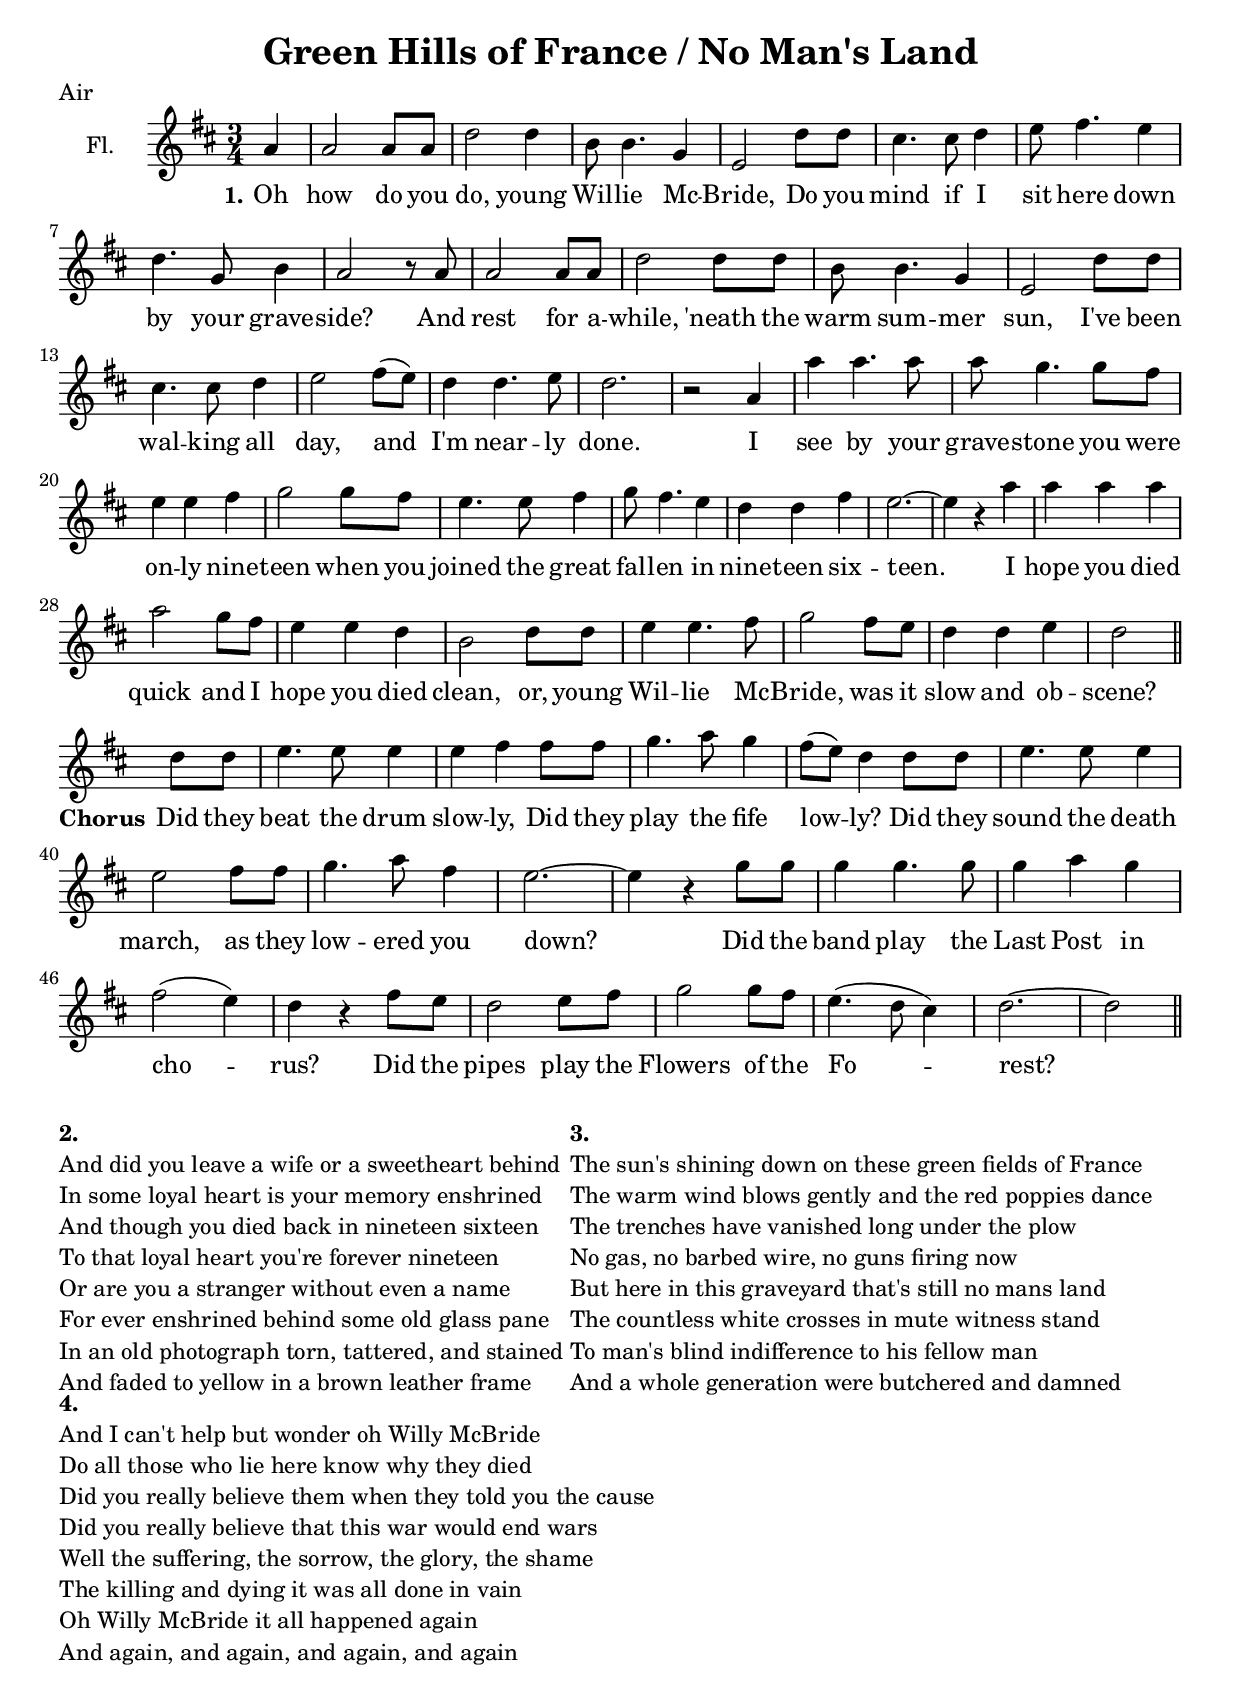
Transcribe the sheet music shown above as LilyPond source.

\version "2.19.80"

\header {
  title = "Green Hills of France / No Man's Land"
  meter = "Air"
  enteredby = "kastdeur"
  number = ""
}

global = {
  \key d \major
  \time 3/4
}

bpm = \tempo 2 = 50

fluteA = \relative c'' {
  a4 |
  a2 a8 a8 |
  d2 d4 |
  b8 b4. g4 |
  e2 d'8 d8 |
  cis4. cis8 d4 |
  e8 fis4. e4 |
  d4. g,8 b4 |
  a2

  r8 a8 |
  a2 a8 a8 |
  d2 d8 d8 |
  b8 b4. g4 |
  e2 d'8 d8 |
  cis4. cis8 d4 |
  e2 fis8( e8) |
  d4 d4. e8 |
  d2.

  r2 a4 |
  a'4 a4. a8 |
  a8 g4. g8 fis8 |
  e4 e4 fis4 |
  g2 g8 fis8 |
  e4. e8 fis4 |
  g8 fis4. e4 |
  d4 d4 fis4 |
  e2.~ |
  e4

  r4 a4 |
  a4 a4 a4 |
  a2 g8 fis8 |
  e4 e4 d4 |
  b2 d8 d8 |
  e4 e4. fis8 |
  g2 fis8 e8 |
  d4 d4 e4 |
  d2

}
fluteChorus = \relative c'' {
  d8 d8 |
  e4. e8 e4 |
  e4 fis4 fis8 fis8 |
  g4. a8 g4 |
  fis8( e8) d4 d8 d8 |
  e4. e8 e4 |
  e2 fis8 fis8 |
  g4. a8 fis4 |
  e2.~ |
  e4

  r4 g8 g8 |
  g4 g4. g8 |
  g4 a4 g4 |
  fis2( e4) |
  d4 r4 fis8 e8 |
  d2 e8 fis8 |
  g2 g8 fis8 |
  e4.( d8 cis4) |
  d2.~ |
  d2

}



lyricsverseA = \lyricmode {
  \set stanza = #"1."
  Oh how do you do, young Wil -- lie Mc -- Bride,
  Do you mind if I sit here down by your grave -- side?
  And rest for a -- while, 'neath the warm sum -- mer sun,
  I've been wal -- king all day, and I'm near -- ly done.

  I see by your grave -- stone you were on -- ly nine -- teen
  when you joined the great fal -- len in nine -- teen six -- teen.
  I hope you died quick and I hope you died clean,
  or, young Wil -- lie Mc -- Bride, was it slow and ob -- scene?
}
lyricsverseAblock = \markup { \column {
  \line \bold \bold { 1. }
  \line{Oh how do you do, young Willie McBride,}
  \line{Do you mind if I sit here down by your graveside?}
  \line{And rest for awhile, 'neath the warm summer sun,}
  \line{I've been walking all day, and I'm nearly done.}
  \line{I see by your gravestone you were only nineteen}
  \line{when you joined the great fallen in nineteen sixteen.}
  \line{I hope you died quick and I hope you died clean,}
  \line{or, young Willie McBride, was it slow and obscene?}
}}

lyricsChorus = \lyricmode {
  \set stanza = #"Chorus"
  Did they beat the drum slow -- ly,
  Did they play the fife low -- ly?
  Did they sound the death march,
  as they low -- ered you down?

  Did the band play the Last Post in cho -- rus?
  Did the pipes play the Flowers of the Fo -- rest?
}
lyricsChorusblock = \markup { \column {
  \line \bold \bold { Chorus }
  \line{Did they beat the drum slow -- ly,}
  \line{Did they play the fife low -- ly?}
  \line{Did they sound the death march,}
  \line{as they low -- ered you down?}

  \line{Did the band play the Last Post in cho -- rus?}
  \line{Did the pipes play the Flowers of the Fo -- rest?}
} }

lyricsverseB = \lyricmode {
  \set stanza = #"2."
  And did_you leave a wife or_a sweet -- heart be -- hind
  In _ some lo -- yal heart is your mem -- ory en -- shrined
  And though you _ died back in nine -- teen six -- teen
  To _ that loy -- al heart you're for -- ever nine -- teen
  Or are you a strang -- er with -- out e -- ven a name
  For _ -- ever en -- shrined be -- hind  _ some old glass pane
  In an old _ photo -- graph torn, tattered, and stained
  And faded to yellow in a brown leath -- er frame
}
lyricsverseBblock = \markup { \column {
  \line \bold \bold { 2. }
  \line{And did you leave a wife or a sweetheart behind}
  \line{ In some loyal heart is your memory enshrined}
  \line{And though you died back in nineteen sixteen}
  \line{To that loyal heart you're forever nineteen}
  \line{Or are you a stranger without even a name}
  \line{For  ever enshrined behind  some old glass pane}
  \line{In an old photograph torn, tattered, and stained}
  \line{And faded to yellow in a brown leather frame}
}}

lyricsverseC = \lyricmode {
  \set stanza = #"3."
  The sun's shining down on these green fields of France
  The warm wind blows gently and the red poppies dance
  The trenches have vanished long under the plow
  No gas, no barbed wire, no guns firing now
  But here in this graveyard that's still no mans land
  The countless white crosses in mute witness stand
  To man's blind indifference to his fellow man
  And a whole generation were butchered and damned
}
lyricsverseCblock = \markup { \column {
  \line \bold \bold { 3. }
  \line{The sun's shining down on these green fields of France}
  \line{The warm wind blows gently and the red poppies dance}
  \line{The trenches have vanished long under the plow}
  \line{No gas, no barbed wire, no guns firing now}
  \line{But here in this graveyard that's still no mans land}
  \line{The countless white crosses in mute witness stand}
  \line{To man's blind indifference to his fellow man}
  \line{And a whole generation were butchered and damned}
}}

lyricsverseD = \lyricmode {
  \set stanza = #"4."
  And I can't help but wonder oh Willy McBride
  Do all those who lie here know why they died
  Did you really believe them when they told you the cause
  Did you really believe that this war would end wars
  Well the suffering, the sorrow, the glory, the shame
  The killing and dying it was all done in vain
  Oh Willy McBride it all happened again
  And again, and again, and again, and again
}
lyricsverseDblock = \markup { \column {
  \line \bold \bold { 4. }
  \line{And I can't help but wonder oh Willy McBride}
  \line{Do all those who lie here know why they died}
  \line{Did you really believe them when they told you the cause}
  \line{Did you really believe that this war would end wars}
  \line{Well the suffering, the sorrow, the glory, the shame}
  \line{The killing and dying it was all done in vain}
  \line{Oh Willy McBride it all happened again}
  \line{And again, and again, and again, and again}
}}


flute = \relative c'' {
  \global
  \partial 4
  \fluteA
  \bar "||" \break
  \fluteChorus
  \bar "||"
}

flutePart = \new Staff = "flute" \with {
  instrumentName = "Fl."
  midiInstrument = "flute"
} \flute
\addlyrics {
  \lyricsverseA
  \lyricsChorus
}

\score {
  \removeWithTag #'printRemove <<
    \transpose d d \flutePart
  >>
  \layout { }
}

\score {
  \unfoldRepeats \removeWithTag #'midiRemove <<
    \flutePart
  >>
  \midi {
	\bpm
  }
}
\markup {
  \wordwrap {
    \lyricsverseBblock
    \lyricsverseCblock
    \lyricsverseDblock
  }
}
